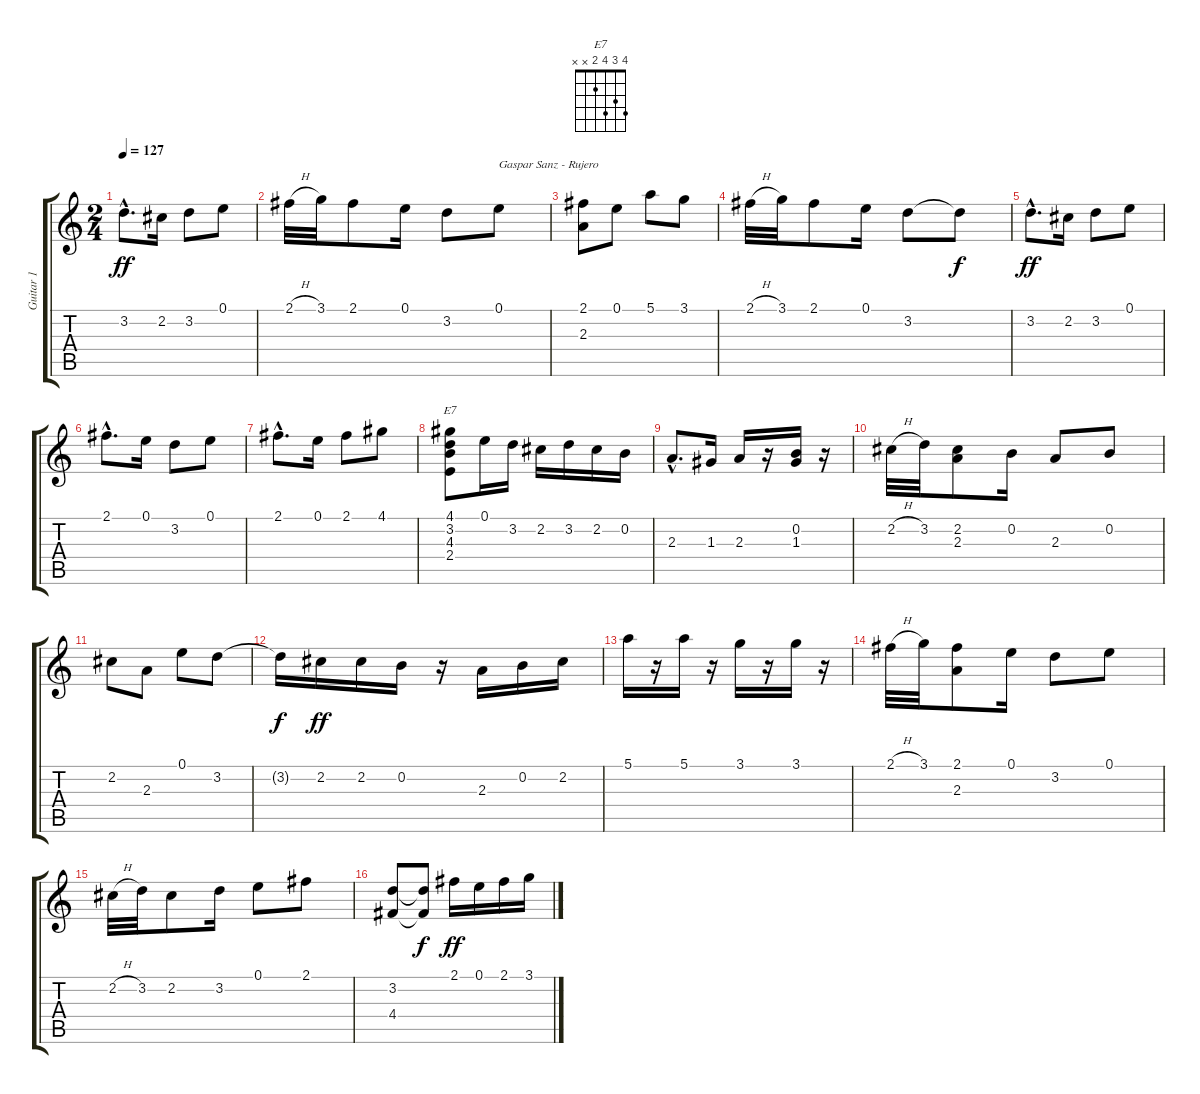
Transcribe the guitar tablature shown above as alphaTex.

\track ("Guitar 1" "Guitar 1") {instrument acousticguitarsteel}
\staff {score tabs}
\tuning (E4 B3 G3 D3 A2 E2) {hide}
\chord ("E7" 4 3 4 2 x x)
\ts (2 4)
\tempo 127
\clef g2
\ks c
3.2{hac}.8{d dy ff instrument acousticguitarsteel} 2.2.16 3.2.8 0.1.8 |
2.1{h}.32 3.1.32 2.1.8 0.1.16 3.2.8 0.1.8{txt "Gaspar Sanz - Rujero"} |
(2.1 2.3).8 0.1.8 5.1.8 3.1.8 |
2.1{h}.32 3.1.32 2.1.8 0.1.16 3.2.8 3.2{t}.8{dy f} |
3.2{hac}.8{d dy ff} 2.2.16 3.2.8 0.1.8 |
2.1{hac}.8{d} 0.1.16 3.2.8 0.1.8 |
2.1{hac}.8{d} 0.1.16 2.1.8 4.1.8 |
(4.1 3.2 4.3 2.4).8{ch "E7"} 0.1.16 3.2.16 2.2.16 3.2.16 2.2.16 0.2.16 |
2.3{hac}.8{d} 1.3.16 2.3.16 r.16 (0.2 1.3).16 r.16 |
2.2{h}.32 3.2.32 (2.2 2.3).8 0.2.16 2.3.8 0.2.8 |
2.2.8 2.3.8 0.1.8 3.2.8 |
3.2{t}.16{dy f} 2.2.16{dy ff} 2.2.16 0.2.16 r.16 2.3.16 0.2.16 2.2.16 |
5.1.16 r.16 5.1.16 r.16 3.1.16 r.16 3.1.16 r.16 |
2.1{h}.32 3.1.32 (2.1 2.3).8 0.1.16 3.2.8 0.1.8 |
2.2{h}.32 3.2.32 2.2.8 3.2.16 0.1.8 2.1.8 |
(3.2 4.4).8 (3.2{t} 4.4{t}).8{dy f} 2.1.16{dy ff} 0.1.16 2.1.16 3.1.16
